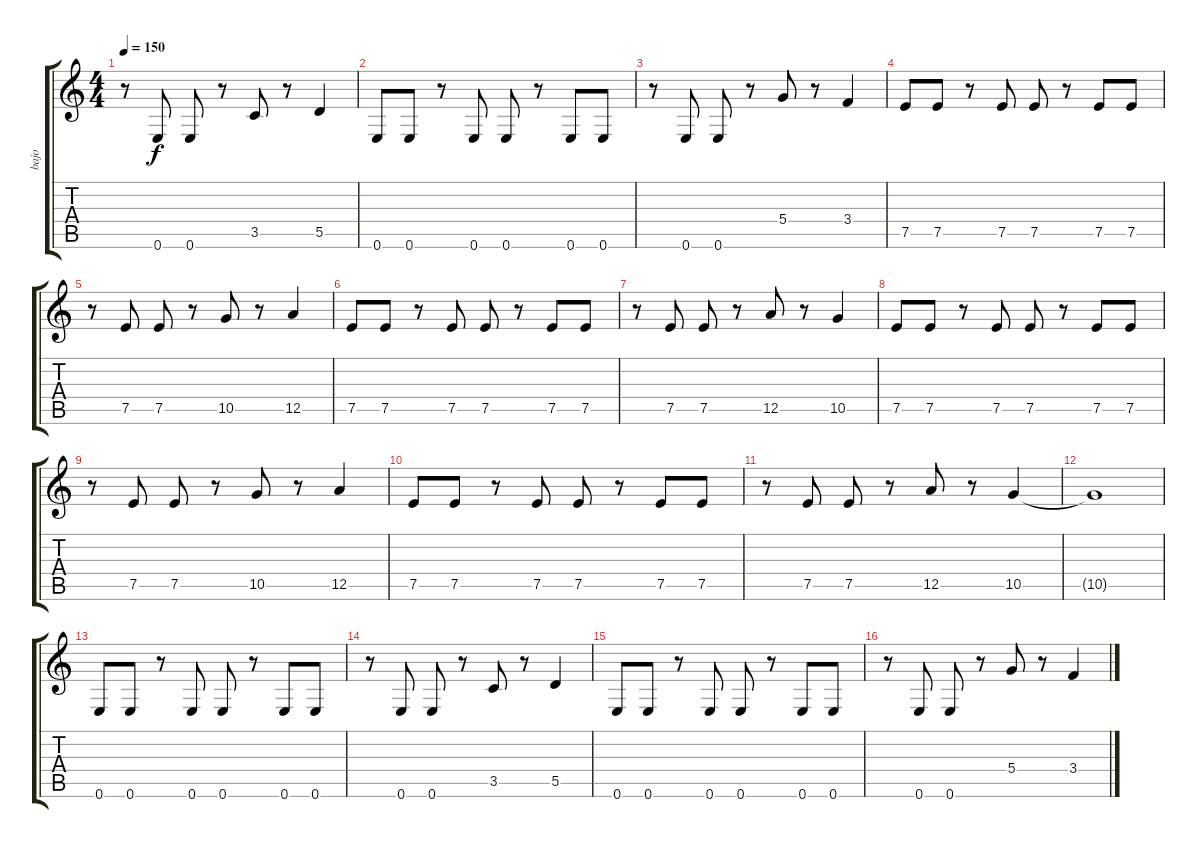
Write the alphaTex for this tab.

\track ("bajo" "bajo") {instrument electricbassfinger}
\staff {score tabs}
\tuning (E4 B3 G3 D3 A2 E2) {hide}
\ts (4 4)
\tempo 150
\clef g2
\ks c
r.8{dy f} 0.6.8 0.6.8 r.8 3.5.8 r.8 5.5.4 |
0.6.8 0.6.8 r.8 0.6.8 0.6.8 r.8 0.6.8 0.6.8 |
r.8 0.6.8 0.6.8 r.8 5.4.8 r.8 3.4.4 |
7.5.8{balance 0} 7.5.8 r.8 7.5.8 7.5.8 r.8 7.5.8 7.5.8 |
r.8 7.5.8 7.5.8 r.8 10.5.8 r.8 12.5.4 |
7.5.8{balance 0} 7.5.8 r.8 7.5.8 7.5.8 r.8 7.5.8 7.5.8 |
r.8{balance 0} 7.5.8 7.5.8 r.8 12.5.8 r.8 10.5.4 |
7.5.8{balance 0} 7.5.8 r.8 7.5.8 7.5.8 r.8 7.5.8 7.5.8 |
r.8 7.5.8 7.5.8 r.8 10.5.8 r.8 12.5.4 |
7.5.8{balance 0} 7.5.8 r.8 7.5.8 7.5.8 r.8 7.5.8 7.5.8 |
r.8 7.5.8 7.5.8 r.8 12.5.8 r.8 10.5.4 |
10.5{t}.1 |
0.6.8 0.6.8 r.8 0.6.8 0.6.8 r.8 0.6.8 0.6.8 |
r.8 0.6.8 0.6.8 r.8 3.5.8 r.8 5.5.4 |
0.6.8 0.6.8 r.8 0.6.8 0.6.8 r.8 0.6.8 0.6.8 |
r.8 0.6.8 0.6.8 r.8 5.4.8 r.8 3.4.4
